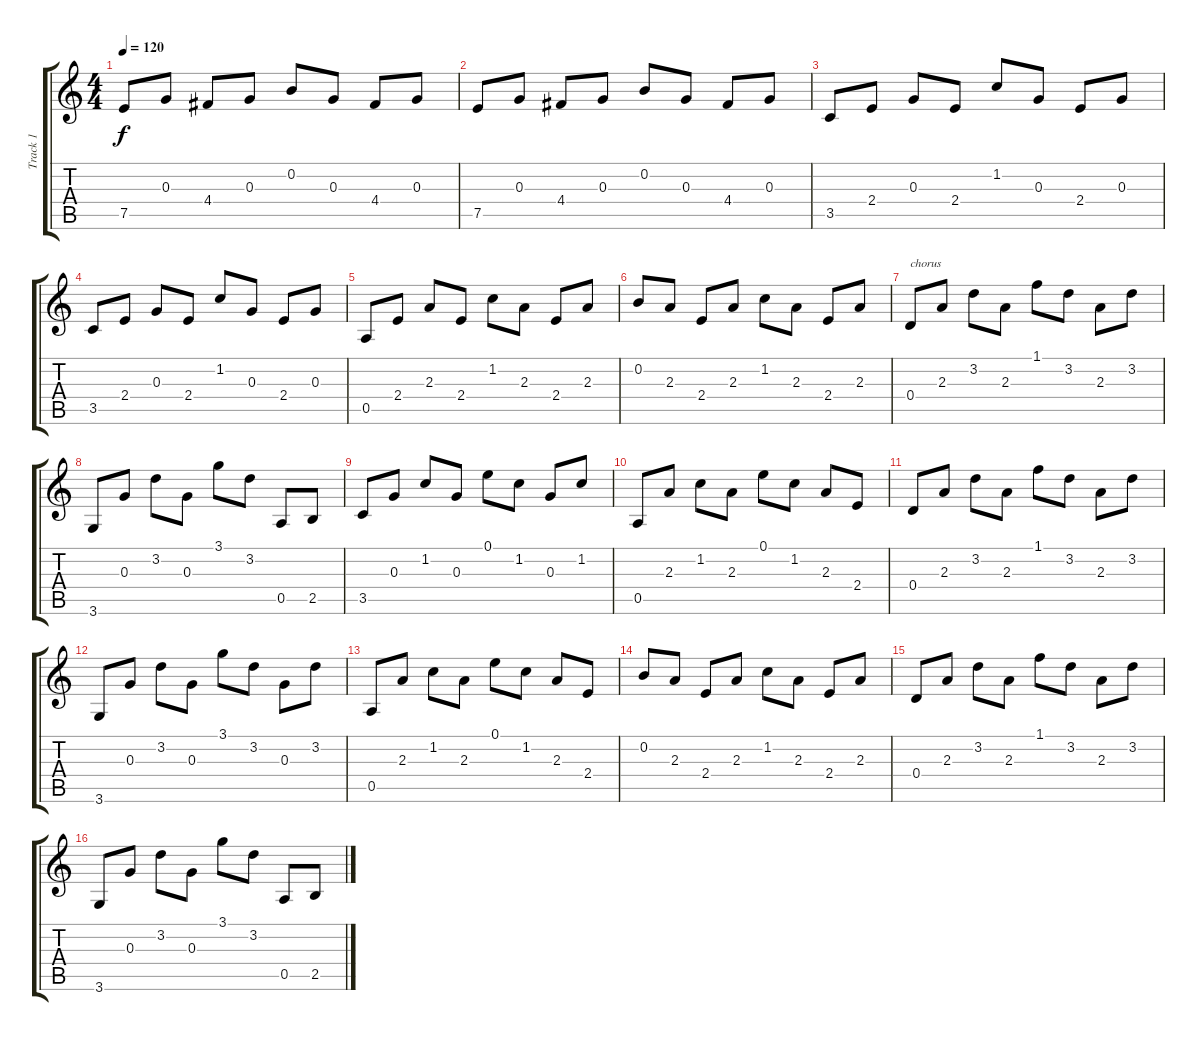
\track ("Track 1" "Track 1") {instrument acousticguitarsteel}
\staff {score tabs}
\tuning (E4 B3 G3 D3 A2 E2) {hide}
\ts (4 4)
\tempo 120
\clef g2
\ks c
7.5.8{dy f} 0.3.8 4.4.8 0.3.8 0.2.8 0.3.8 4.4.8 0.3.8 |
7.5.8 0.3.8 4.4.8 0.3.8 0.2.8 0.3.8 4.4.8 0.3.8 |
3.5.8 2.4.8 0.3.8 2.4.8 1.2.8 0.3.8 2.4.8 0.3.8 |
3.5.8 2.4.8 0.3.8 2.4.8 1.2.8 0.3.8 2.4.8 0.3.8 |
0.5.8 2.4.8 2.3.8 2.4.8 1.2.8 2.3.8 2.4.8 2.3.8 |
0.2.8 2.3.8 2.4.8 2.3.8 1.2.8 2.3.8 2.4.8 2.3.8 |
0.4.8{txt "chorus"} 2.3.8 3.2.8 2.3.8 1.1.8 3.2.8 2.3.8 3.2.8 |
3.6.8 0.3.8 3.2.8 0.3.8 3.1.8 3.2.8 0.5.8 2.5.8 |
3.5.8 0.3.8 1.2.8 0.3.8 0.1.8 1.2.8 0.3.8 1.2.8 |
0.5.8 2.3.8 1.2.8 2.3.8 0.1.8 1.2.8 2.3.8 2.4.8 |
0.4.8 2.3.8 3.2.8 2.3.8 1.1.8 3.2.8 2.3.8 3.2.8 |
3.6.8 0.3.8 3.2.8 0.3.8 3.1.8 3.2.8 0.3.8 3.2.8 |
0.5.8 2.3.8 1.2.8 2.3.8 0.1.8 1.2.8 2.3.8 2.4.8 |
0.2.8 2.3.8 2.4.8 2.3.8 1.2.8 2.3.8 2.4.8 2.3.8 |
0.4.8 2.3.8 3.2.8 2.3.8 1.1.8 3.2.8 2.3.8 3.2.8 |
3.6.8 0.3.8 3.2.8 0.3.8 3.1.8 3.2.8 0.5.8 2.5.8
